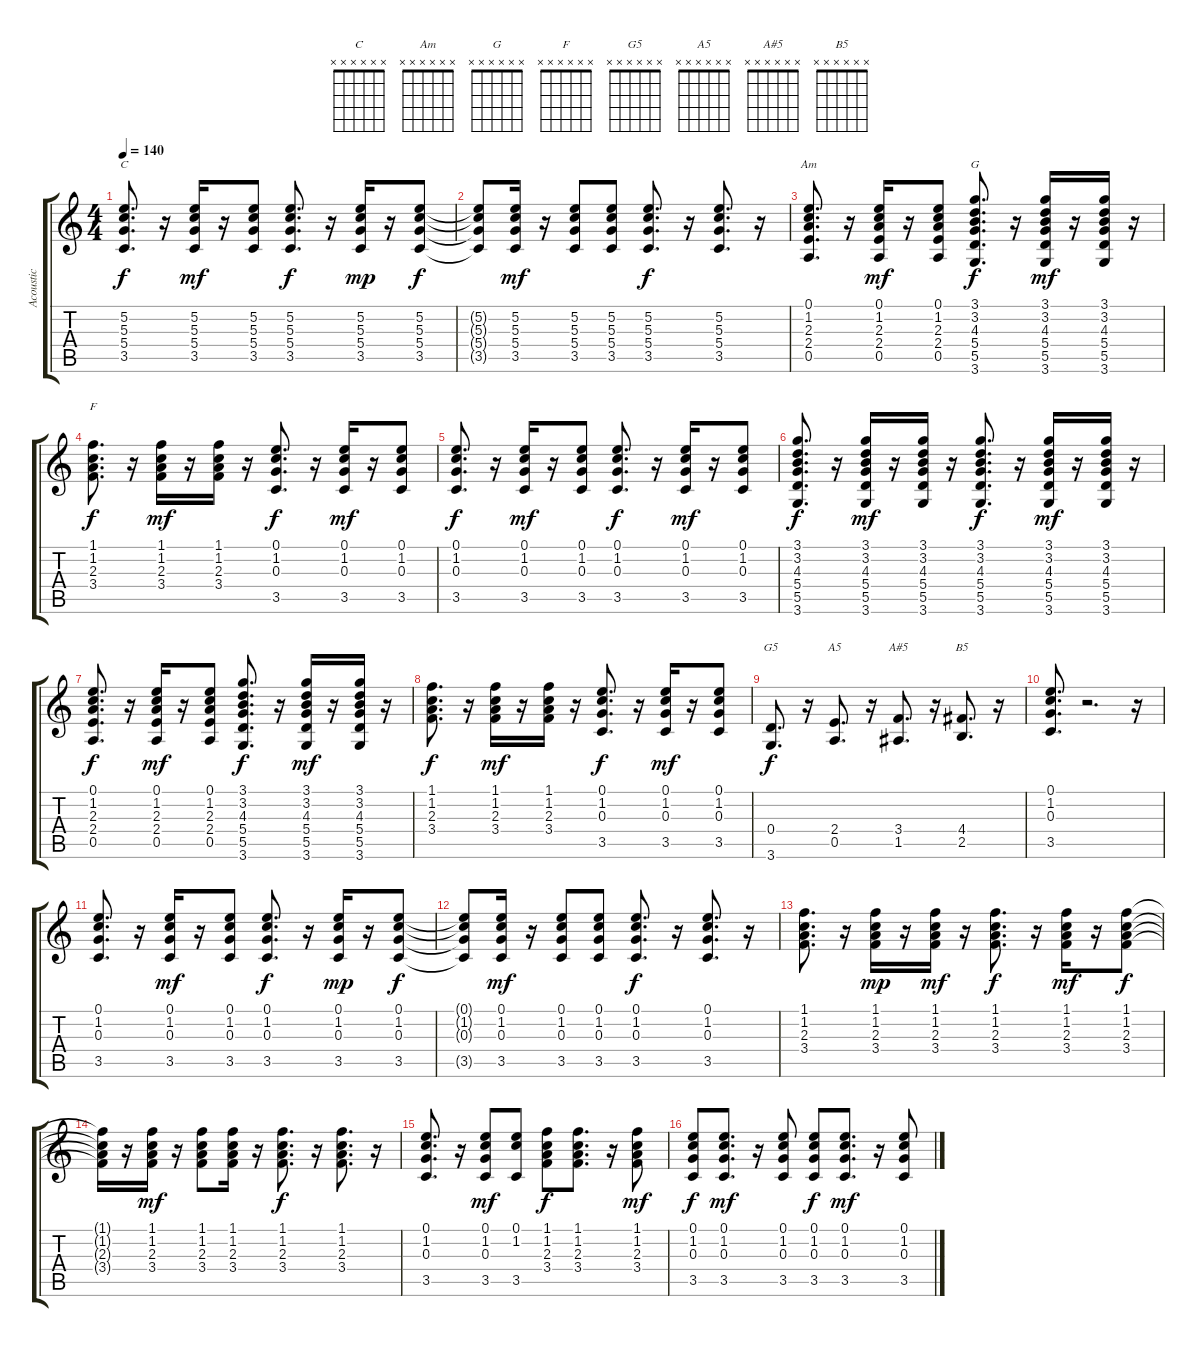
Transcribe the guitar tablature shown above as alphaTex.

\track ("Acoustic" "Acoustic") {instrument acousticguitarsteel}
\staff {score tabs}
\tuning (E4 B3 G3 D3 A2 E2) {hide}
\chord ("C" x x x x x x)
\chord ("Am" x x x x x x)
\chord ("G" x x x x x x)
\chord ("F" x x x x x x)
\chord ("G5" x x x x x x)
\chord ("A5" x x x x x x)
\chord ("A#5" x x x x x x)
\chord ("B5" x x x x x x)
\ts (4 4)
\tempo 140
\clef g2
\ks c
(5.2 5.3 5.4 3.5).8{d ch "C" dy f} r.16 (5.2 5.3 5.4 3.5).16{dy mf} r.16 (5.2 5.3 5.4 3.5).8 (5.2 5.3 5.4 3.5).8{d dy f} r.16 (5.2 5.3 5.4 3.5).16{dy mp} r.16 (5.2 5.3 5.4 3.5).8{dy f} |
(5.2{t} 5.3{t} 5.4{t} 3.5{t}).8 (5.2 5.3 5.4 3.5).16{dy mf} r.16 (5.2 5.3 5.4 3.5).8 (5.2 5.3 5.4 3.5).8 (5.2 5.3 5.4 3.5).8{d dy f} r.16 (5.2 5.3 5.4 3.5).8{d} r.16 |
(0.1 1.2 2.3 2.4 0.5).8{d ch "Am"} r.16 (0.1 1.2 2.3 2.4 0.5).16{dy mf} r.16 (0.1 1.2 2.3 2.4 0.5).8 (3.1 3.2 4.3 5.4 5.5 3.6).8{d ch "G" dy f} r.16 (3.1 3.2 4.3 5.4 5.5 3.6).16{dy mf} r.16 (3.1 3.2 4.3 5.4 5.5 3.6).16 r.16 |
(1.1 1.2 2.3 3.4).8{d ch "F" dy f} r.16 (1.1 1.2 2.3 3.4).16{dy mf} r.16 (1.1 1.2 2.3 3.4).16 r.16 (0.1 1.2 0.3 3.5).8{d dy f} r.16 (0.1 1.2 0.3 3.5).16{dy mf} r.16 (0.1 1.2 0.3 3.5).8 |
(0.1 1.2 0.3 3.5).8{d dy f} r.16 (0.1 1.2 0.3 3.5).16{dy mf} r.16 (0.1 1.2 0.3 3.5).8 (0.1 1.2 0.3 3.5).8{d dy f} r.16 (0.1 1.2 0.3 3.5).16{dy mf} r.16 (0.1 1.2 0.3 3.5).8 |
(3.1 3.2 4.3 5.4 5.5 3.6).8{d dy f} r.16 (3.1 3.2 4.3 5.4 5.5 3.6).16{dy mf} r.16 (3.1 3.2 4.3 5.4 5.5 3.6).16 r.16 (3.1 3.2 4.3 5.4 5.5 3.6).8{d dy f} r.16 (3.1 3.2 4.3 5.4 5.5 3.6).16{dy mf} r.16 (3.1 3.2 4.3 5.4 5.5 3.6).16 r.16 |
(0.1 1.2 2.3 2.4 0.5).8{d dy f} r.16 (0.1 1.2 2.3 2.4 0.5).16{dy mf} r.16 (0.1 1.2 2.3 2.4 0.5).8 (3.1 3.2 4.3 5.4 5.5 3.6).8{d dy f} r.16 (3.1 3.2 4.3 5.4 5.5 3.6).16{dy mf} r.16 (3.1 3.2 4.3 5.4 5.5 3.6).16 r.16 |
(1.1 1.2 2.3 3.4).8{d dy f} r.16 (1.1 1.2 2.3 3.4).16{dy mf} r.16 (1.1 1.2 2.3 3.4).16 r.16 (0.1 1.2 0.3 3.5).8{d dy f} r.16 (0.1 1.2 0.3 3.5).16{dy mf} r.16 (0.1 1.2 0.3 3.5).8 |
(0.4 3.6).8{d ch "G5" dy f} r.16 (2.4 0.5).8{d ch "A5"} r.16 (3.4 1.5).8{d ch "A#5"} r.16 (4.4 2.5).8{d ch "B5"} r.16 |
(0.1 1.2 0.3 3.5).8{d} r.2{d} r.16 |
(0.1 1.2 0.3 3.5).8{d} r.16 (0.1 1.2 0.3 3.5).16{dy mf} r.16 (0.1 1.2 0.3 3.5).8 (0.1 1.2 0.3 3.5).8{d dy f} r.16 (0.1 1.2 0.3 3.5).16{dy mp} r.16 (0.1 1.2 0.3 3.5).8{dy f} |
(0.1{t} 1.2{t} 0.3{t} 3.5{t}).8 (0.1 1.2 0.3 3.5).16{dy mf} r.16 (0.1 1.2 0.3 3.5).8 (0.1 1.2 0.3 3.5).8 (0.1 1.2 0.3 3.5).8{d dy f} r.16 (0.1 1.2 0.3 3.5).8{d} r.16 |
(1.1 1.2 2.3 3.4).8{d} r.16 (1.1 1.2 2.3 3.4).16{dy mp} r.16 (1.1 1.2 2.3 3.4).16{dy mf} r.16 (1.1 1.2 2.3 3.4).8{d dy f} r.16 (1.1 1.2 2.3 3.4).16{dy mf} r.16 (1.1 1.2 2.3 3.4).8{dy f} |
(1.1{t} 1.2{t} 2.3{t} 3.4{t}).16 r.16 (1.1 1.2 2.3 3.4).16{dy mf} r.16 (1.1 1.2 2.3 3.4).8 (1.1 1.2 2.3 3.4).16 r.16 (1.1 1.2 2.3 3.4).8{d dy f} r.16 (1.1 1.2 2.3 3.4).8{d} r.16 |
(0.1 1.2 0.3 3.5).8{d} r.16 (0.1 1.2 0.3 3.5).8{dy mf} (0.1 1.2 3.5).8 (1.1 1.2 2.3 3.4).8{dy f} (1.1 1.2 2.3 3.4).8{d} r.16 (1.1 1.2 2.3 3.4).8{dy mf} |
(0.1 1.2 0.3 3.5).8{dy f} (0.1 1.2 0.3 3.5).8{d dy mf} r.16 (0.1 1.2 0.3 3.5).8 (0.1 1.2 0.3 3.5).8{dy f} (0.1 1.2 0.3 3.5).8{d dy mf} r.16 (0.1 1.2 0.3 3.5).8
